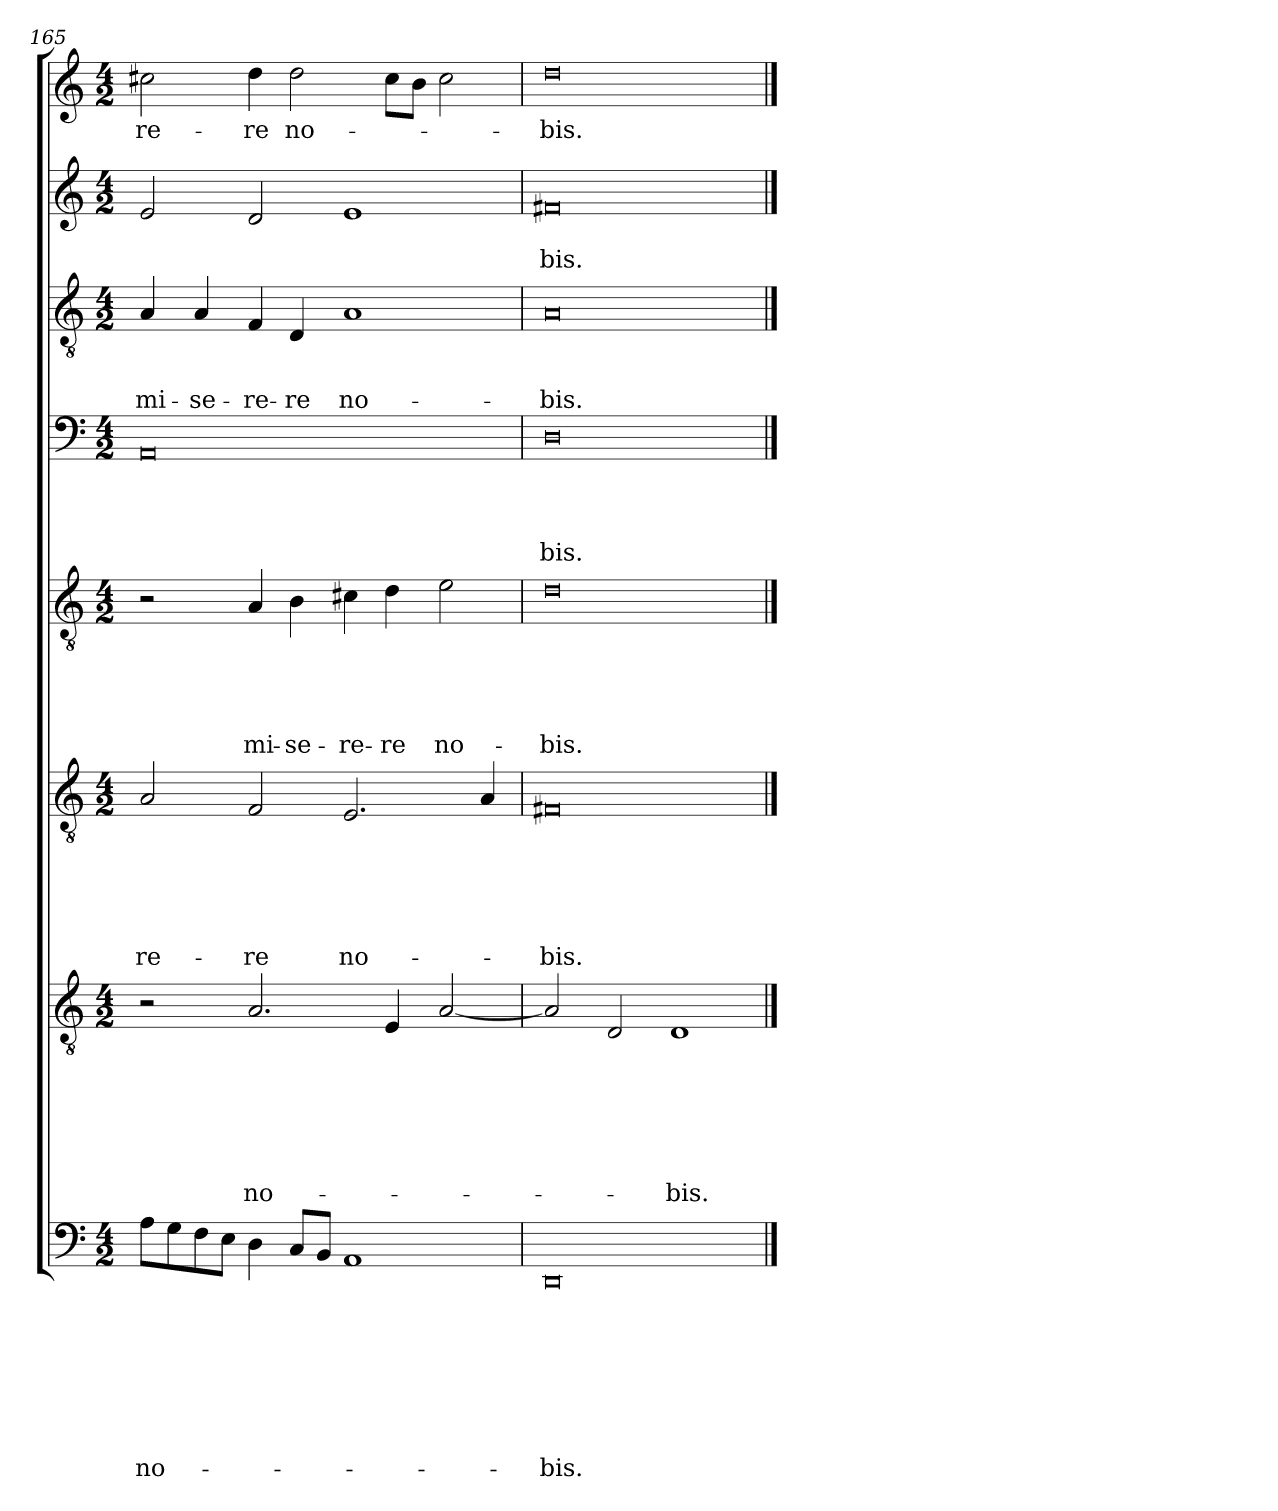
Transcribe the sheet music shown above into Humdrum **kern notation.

**kern	**text	**text	**text	**text	**text	**text	**text	**text	**kern	**text	**text	**text	**text	**text	**text	**text	**kern	**text	**text	**text	**text	**text	**text	**kern	**text	**text	**text	**text	**text	**kern	**text	**text	**text	**text	**kern	**text	**text	**text	**kern	**text	**text	**kern	**text
*part8	*part8	*part8	*part8	*part8	*part8	*part8	*part8	*part8	*part7	*part7	*part7	*part7	*part7	*part7	*part7	*part7	*part6	*part6	*part6	*part6	*part6	*part6	*part6	*part5	*part5	*part5	*part5	*part5	*part5	*part4	*part4	*part4	*part4	*part4	*part3	*part3	*part3	*part3	*part2	*part2	*part2	*part1	*part1
*staff8	*staff8	*staff8	*staff8	*staff8	*staff8	*staff8	*staff8	*staff8	*staff7	*staff7	*staff7	*staff7	*staff7	*staff7	*staff7	*staff7	*staff6	*staff6	*staff6	*staff6	*staff6	*staff6	*staff6	*staff5	*staff5	*staff5	*staff5	*staff5	*staff5	*staff4	*staff4	*staff4	*staff4	*staff4	*staff3	*staff3	*staff3	*staff3	*staff2	*staff2	*staff2	*staff1	*staff1
*clefF4	*	*	*	*	*	*	*	*	*clefGv2	*	*	*	*	*	*	*	*clefGv2	*	*	*	*	*	*	*clefGv2	*	*	*	*	*	*clefF4	*	*	*	*	*clefGv2	*	*	*	*clefG2	*	*	*clefG2	*
*k[]	*	*	*	*	*	*	*	*	*k[]	*	*	*	*	*	*	*	*k[]	*	*	*	*	*	*	*k[]	*	*	*	*	*	*k[]	*	*	*	*	*k[]	*	*	*	*k[]	*	*	*k[]	*
*a:	*	*	*	*	*	*	*	*	*a:	*	*	*	*	*	*	*	*a:	*	*	*	*	*	*	*a:	*	*	*	*	*	*a:	*	*	*	*	*a:	*	*	*	*a:	*	*	*a:	*
*M4/2	*	*	*	*	*	*	*	*	*M4/2	*	*	*	*	*	*	*	*M4/2	*	*	*	*	*	*	*M4/2	*	*	*	*	*	*M4/2	*	*	*	*	*M4/2	*	*	*	*M4/2	*	*	*M4/2	*
=165	=165	=165	=165	=165	=165	=165	=165	=165	=165	=165	=165	=165	=165	=165	=165	=165	=165	=165	=165	=165	=165	=165	=165	=165	=165	=165	=165	=165	=165	=165	=165	=165	=165	=165	=165	=165	=165	=165	=165	=165	=165	=165	=165
!	!	!	!	!	!	!	!	!LO:LY:b	!	!	!	!	!	!	!	!	!	!	!	!	!	!	!LO:LY:b	!	!	!	!	!	!	!	!	!	!	!	!	!	!	!LO:LY:b	!	!	!	!	!LO:LY:b
8A\L	.	.	.	.	.	.	.	no-	2r	.	.	.	.	.	.	.	2A/	.	.	.	.	.	-re-	2r	.	.	.	.	.	0AA	.	.	.	.	4A/	.	.	mi-	2e/	.	.	2cc#X\	-re-
8G\	.	.	.	.	.	.	.	.	.	.	.	.	.	.	.	.	.	.	.	.	.	.	.	.	.	.	.	.	.	.	.	.	.	.	.	.	.	.	.	.	.	.	.
!	!	!	!	!	!	!	!	!	!	!	!	!	!	!	!	!	!	!	!	!	!	!	!	!	!	!	!	!	!	!	!	!	!	!	!	!	!	!LO:LY:b	!	!	!	!	!
8F\	.	.	.	.	.	.	.	.	.	.	.	.	.	.	.	.	.	.	.	.	.	.	.	.	.	.	.	.	.	.	.	.	.	.	4A/	.	.	-se-	.	.	.	.	.
8E\J	.	.	.	.	.	.	.	.	.	.	.	.	.	.	.	.	.	.	.	.	.	.	.	.	.	.	.	.	.	.	.	.	.	.	.	.	.	.	.	.	.	.	.
!	!	!	!	!	!	!	!	!	!	!	!	!	!	!	!	!LO:LY:b	!	!	!	!	!	!	!LO:LY:b	!	!	!	!	!	!LO:LY:b	!	!	!	!	!	!	!	!	!LO:LY:b	!	!	!	!	!LO:LY:b
4D\	.	.	.	.	.	.	.	.	2.A/	.	.	.	.	.	.	no-	2F/	.	.	.	.	.	-re	4A/	.	.	.	.	mi-	.	.	.	.	.	4F/	.	.	-re-	2d/	.	.	4dd\	-re
!	!	!	!	!	!	!	!	!	!	!	!	!	!	!	!	!	!	!	!	!	!	!	!	!	!	!	!	!	!LO:LY:b	!	!	!	!	!	!	!	!	!LO:LY:b	!	!	!	!	!LO:LY:b
8C/L	.	.	.	.	.	.	.	.	.	.	.	.	.	.	.	.	.	.	.	.	.	.	.	4B\	.	.	.	.	-se-	.	.	.	.	.	4D/	.	.	-re	.	.	.	2dd\	no-
8BB/J	.	.	.	.	.	.	.	.	.	.	.	.	.	.	.	.	.	.	.	.	.	.	.	.	.	.	.	.	.	.	.	.	.	.	.	.	.	.	.	.	.	.	.
!	!	!	!	!	!	!	!	!	!	!	!	!	!	!	!	!	!	!	!	!	!	!	!LO:LY:b	!	!	!	!	!	!LO:LY:b	!	!	!	!	!	!	!	!	!LO:LY:b	!	!	!	!	!
1AA	.	.	.	.	.	.	.	.	.	.	.	.	.	.	.	.	2.E/	.	.	.	.	.	no-	4c#X\	.	.	.	.	-re-	.	.	.	.	.	1A	.	.	no-	1e	.	.	.	.
!	!	!	!	!	!	!	!	!	!	!	!	!	!	!	!	!	!	!	!	!	!	!	!	!	!	!	!	!	!LO:LY:b	!	!	!	!	!	!	!	!	!	!	!	!	!	!
.	.	.	.	.	.	.	.	.	4E/	.	.	.	.	.	.	.	.	.	.	.	.	.	.	4d\	.	.	.	.	-re	.	.	.	.	.	.	.	.	.	.	.	.	8cc#\L	.
.	.	.	.	.	.	.	.	.	.	.	.	.	.	.	.	.	.	.	.	.	.	.	.	.	.	.	.	.	.	.	.	.	.	.	.	.	.	.	.	.	.	8b\J	.
!	!	!	!	!	!	!	!	!	!	!	!	!	!	!	!	!	!	!	!	!	!	!	!	!	!	!	!	!	!LO:LY:b	!	!	!	!	!	!	!	!	!	!	!	!	!	!
.	.	.	.	.	.	.	.	.	[2A/	.	.	.	.	.	.	.	.	.	.	.	.	.	.	2e\	.	.	.	.	no-	.	.	.	.	.	.	.	.	.	.	.	.	2cc#\	.
.	.	.	.	.	.	.	.	.	.	.	.	.	.	.	.	.	4A/	.	.	.	.	.	.	.	.	.	.	.	.	.	.	.	.	.	.	.	.	.	.	.	.	.	.
=166	=166	=166	=166	=166	=166	=166	=166	=166	=166	=166	=166	=166	=166	=166	=166	=166	=166	=166	=166	=166	=166	=166	=166	=166	=166	=166	=166	=166	=166	=166	=166	=166	=166	=166	=166	=166	=166	=166	=166	=166	=166	=166	=166
!	!	!	!	!	!	!	!	!LO:LY:b	!	!	!	!	!	!	!	!	!	!	!	!	!	!	!LO:LY:b	!	!	!	!	!	!LO:LY:b	!	!	!	!	!LO:LY:b	!	!	!	!LO:LY:b	!	!	!LO:LY:b	!	!LO:LY:b
0DD	.	.	.	.	.	.	.	-bis.	2A/]	.	.	.	.	.	.	.	0F#X	.	.	.	.	.	-bis.	0d	.	.	.	.	-bis.	0D	.	.	.	-bis.	0A	.	.	-bis.	0f#X	.	-bis.	0dd	-bis.
.	.	.	.	.	.	.	.	.	2D/	.	.	.	.	.	.	.	.	.	.	.	.	.	.	.	.	.	.	.	.	.	.	.	.	.	.	.	.	.	.	.	.	.	.
!	!	!	!	!	!	!	!	!	!	!	!	!	!	!	!	!LO:LY:b	!	!	!	!	!	!	!	!	!	!	!	!	!	!	!	!	!	!	!	!	!	!	!	!	!	!	!
.	.	.	.	.	.	.	.	.	1D	.	.	.	.	.	.	-bis.	.	.	.	.	.	.	.	.	.	.	.	.	.	.	.	.	.	.	.	.	.	.	.	.	.	.	.
==	==	==	==	==	==	==	==	==	==	==	==	==	==	==	==	==	==	==	==	==	==	==	==	==	==	==	==	==	==	==	==	==	==	==	==	==	==	==	==	==	==	==	==
*-	*-	*-	*-	*-	*-	*-	*-	*-	*-	*-	*-	*-	*-	*-	*-	*-	*-	*-	*-	*-	*-	*-	*-	*-	*-	*-	*-	*-	*-	*-	*-	*-	*-	*-	*-	*-	*-	*-	*-	*-	*-	*-	*-
